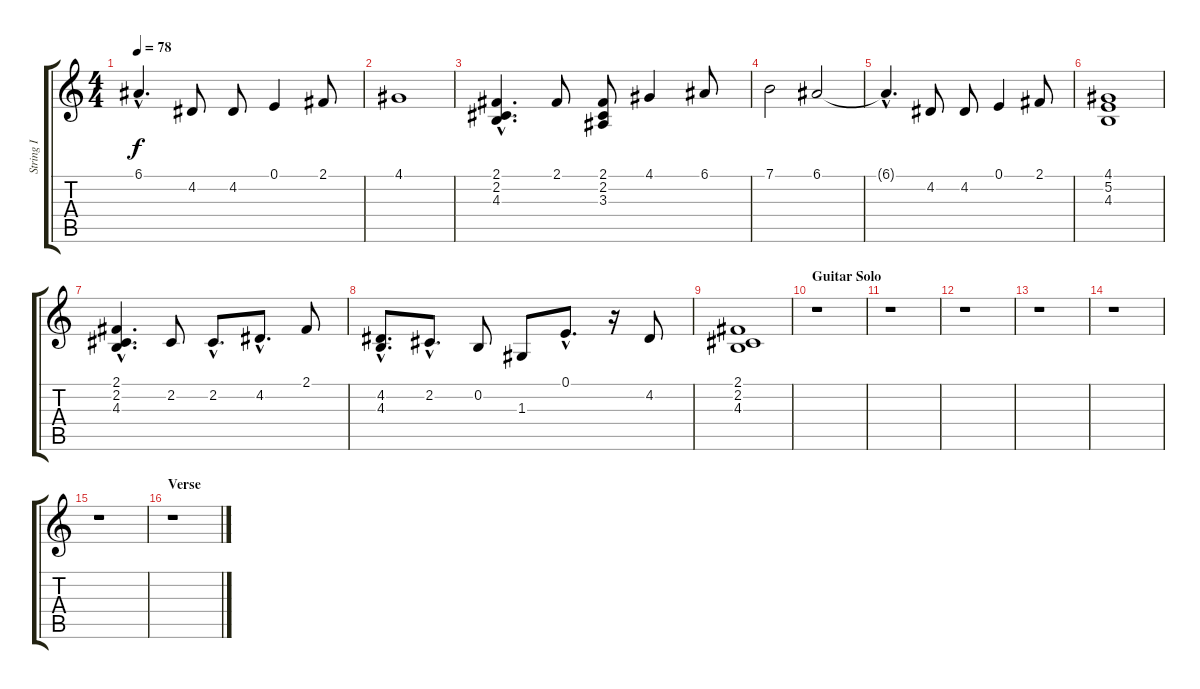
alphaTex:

\track ("String I" "String I") {instrument tremolostrings}
\staff {score tabs}
\tuning (E4 B3 G3 D3 A2 E2) {hide}
\ts (4 4)
\tempo 78
\clef g2
\ks c
6.1{hac t}.4{d dy f} 4.2.8 4.2.8 0.1.4 2.1.8 |
4.1.1 |
(2.1{hac} 2.2{hac} 4.3{hac}).4{d} 2.1.8 (2.1 2.2 3.3).8 4.1.4 6.1.8 |
7.1.2 6.1.2 |
6.1{hac t}.4{d} 4.2.8 4.2.8 0.1.4 2.1.8 |
(4.1 5.2 4.3).1 |
(2.1{hac} 2.2{hac} 4.3{hac}).4{d} 2.2.8 2.2{hac}.8{d} 4.2{hac}.8{d} 2.1.8 |
(4.2{hac} 4.3{hac}).8{d} 2.2{hac}.8{d} 0.2.8 1.3.8 0.1{hac}.8{d} r.16 4.2.8 |
(2.1 2.2 4.3).1 |
\section ("" "Guitar Solo")
r.1 |
r.1 |
r.1 |
r.1 |
r.1 |
r.1 |
\section ("" "Verse")
r.1
